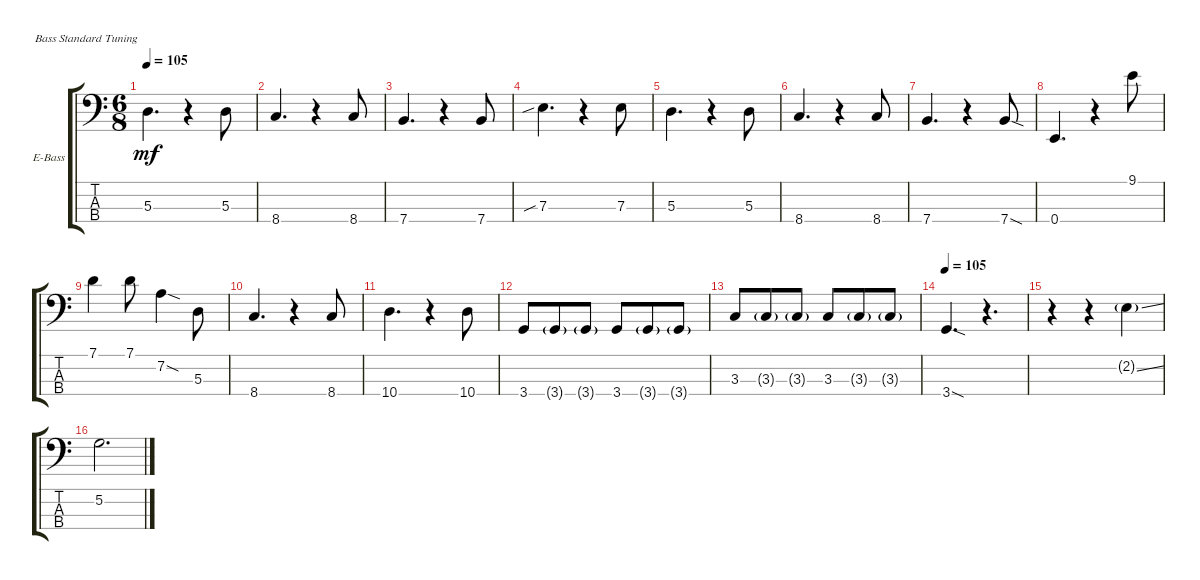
\defaultSystemsLayout 4
\bracketExtendMode groupsimilarinstruments
\firstSystemTrackNameOrientation horizontal
\otherSystemsTrackNameOrientation horizontal
\track ("Bass" "E-Bass") {instrument electricbassfinger}
\staff {score tabs}
\tuning (G2 D2 A1 E1)
\ts (6 8)
\tempo 105
\clef f4
\ks c
5.3.4{d dy mf} r.4 5.3.8 |
8.4.4{d} r.4 8.4.8 |
7.4.4{d} r.4 7.4.8 |
7.3{sib}.4{d} r.4 7.3.8 |
5.3.4{d} r.4 5.3.8 |
8.4.4{d} r.4 8.4.8 |
7.4.4{d} r.4 7.4{sod}.8 |
0.4.4{d} r.4 9.1.8 |
7.1.4 7.1.8 7.2{sod}.4 5.3.8 |
8.4.4{d} r.4 8.4.8 |
10.4.4{d} r.4 10.4.8 |
3.4.8 3.4{g}.8 3.4{g}.8 3.4.8 3.4{g}.8 3.4{g}.8 |
3.3.8 3.3{g}.8 3.3{g}.8 3.3.8 3.3{g}.8 3.3{g}.8 |
\tempo 105
3.4{sod}.4{d} r.4{d} |
r.4 r.4 2.2{ss g}.4 |
5.2.2{d}
